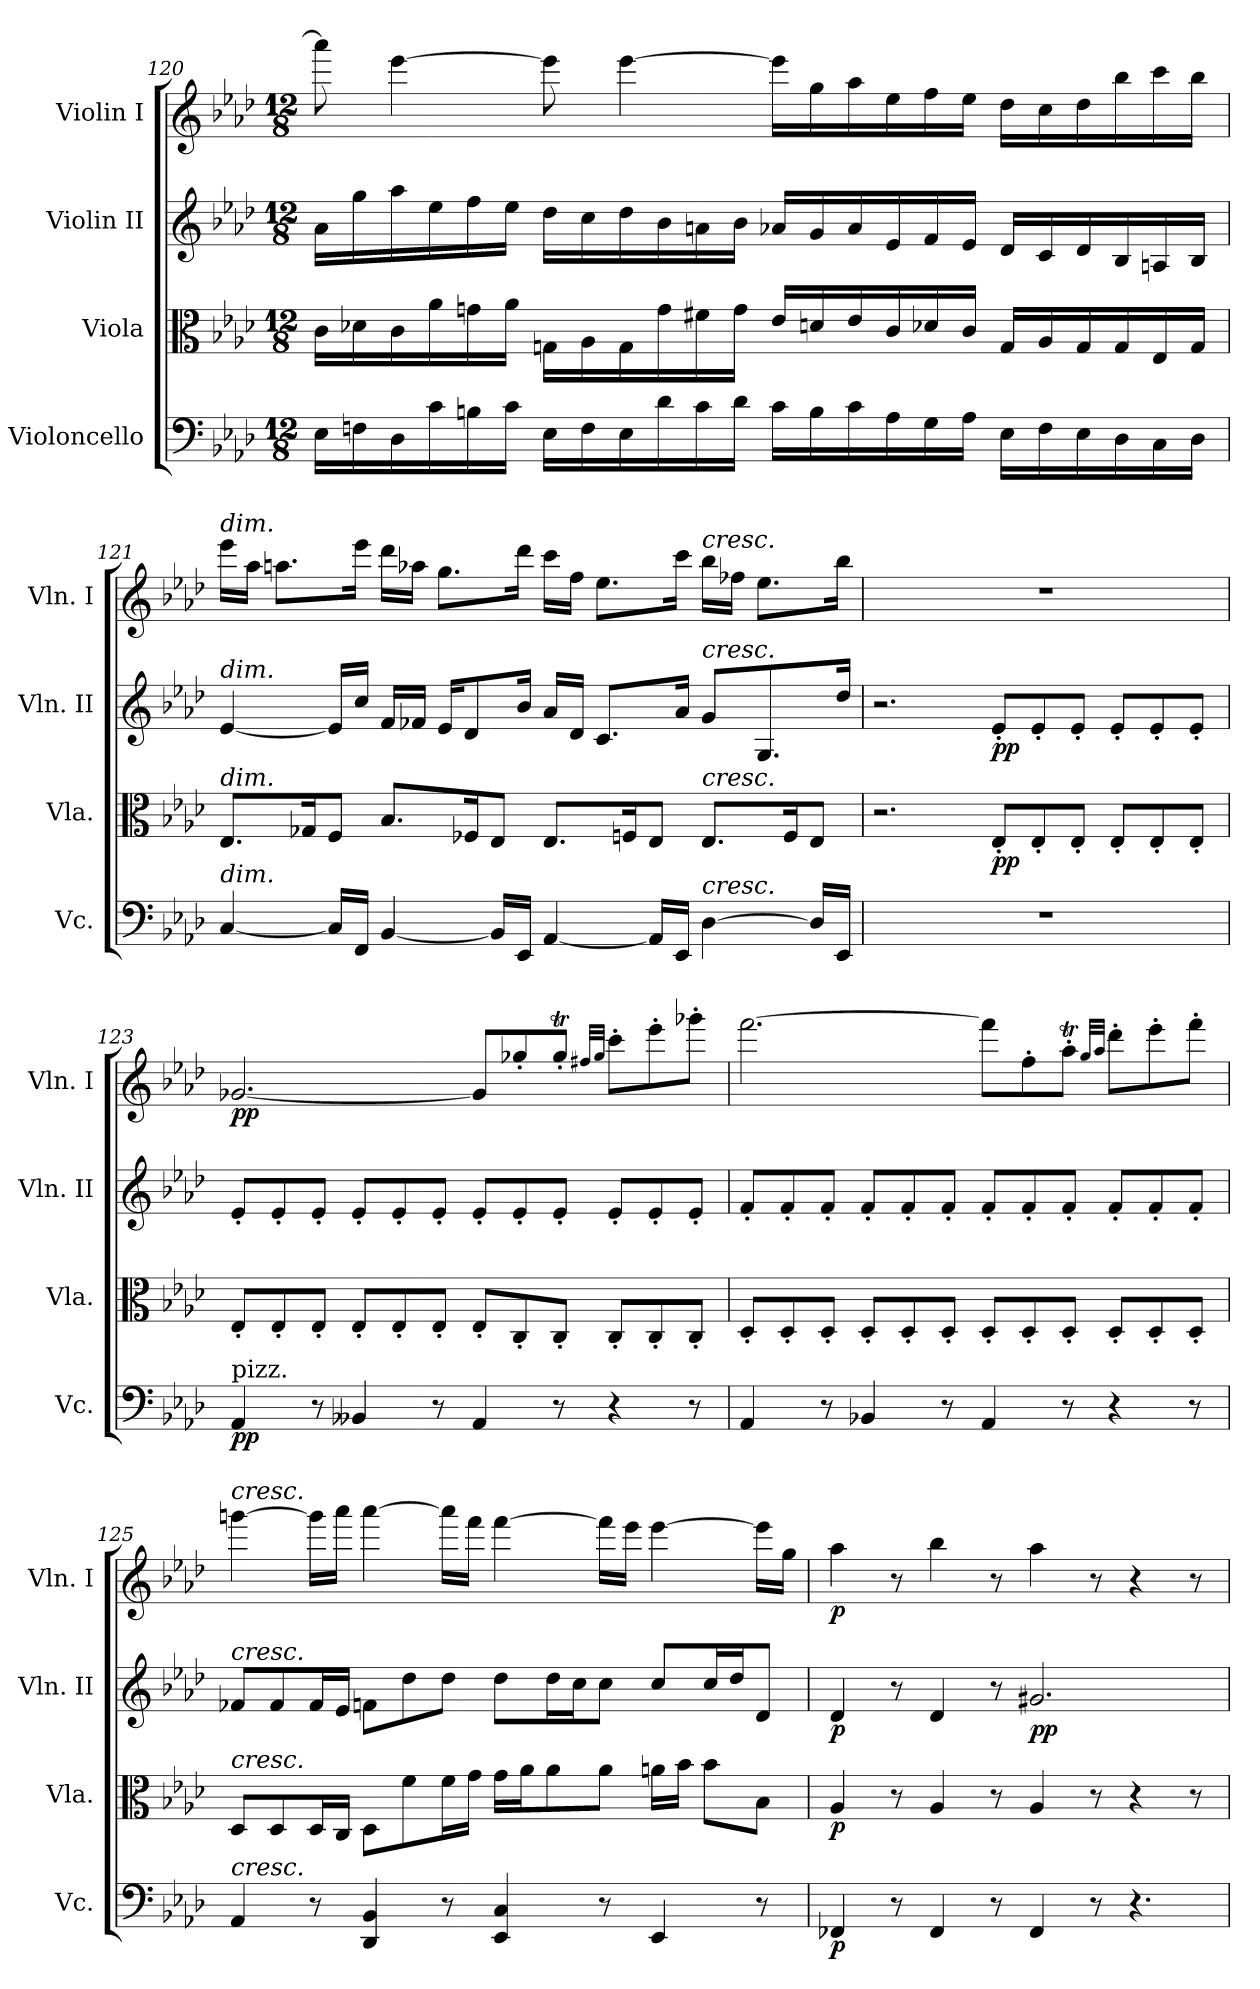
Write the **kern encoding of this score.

**kern	**dynam	**kern	**dynam	**kern	**dynam	**kern	**dynam
*part4	*part4	*part3	*part3	*part2	*part2	*part1	*part1
*staff4	*staff4	*staff3	*staff3	*staff2	*staff2	*staff1	*staff1
*I"Violoncello	*	*I"Viola	*	*I"Violin II	*	*I"Violin I	*
*I'Vc.	*	*I'Vla.	*	*I'Vln. II	*	*I'Vln. I	*
!!LO:LB:g=z
*clefF4	*	*clefC3	*	*clefG2	*	*clefG2	*
*k[b-e-a-d-]	*	*k[b-e-a-d-]	*	*k[b-e-a-d-]	*	*k[b-e-a-d-]	*
*A-:	*	*A-:	*	*A-:	*	*A-:	*
*M12/8	*	*M12/8	*	*M12/8	*	*M12/8	*
=120	=120	=120	=120	=120	=120	=120	=120
16E-\LL	.	16c\LL	.	16a-\LL	.	8aaa-\]	.
16Fn\	.	16d-X\	.	16gg\	.	.	.
16D-\	.	16c\	.	16aa-\	.	[4eee-\	.
16c\	.	16a-\	.	16ee-\	.	.	.
16Bn\	.	16gn\	.	16ff\	.	.	.
16c\JJ	.	16a-\JJ	.	16ee-\JJ	.	.	.
16E-\LL	.	16Gn\LL	.	16dd-\LL	.	8eee-\]	.
16F\	.	16A-\	.	16cc\	.	.	.
16E-\	.	16G\	.	16dd-\	.	[4eee-\	.
16d-\	.	16g\	.	16b-\	.	.	.
16c\	.	16f#X\	.	16an\	.	.	.
16d-\JJ	.	16g\JJ	.	16b-\JJ	.	.	.
16c\LL	.	16e-/LL	.	16a-X/LL	.	16eee-\LL]	.
16B\	.	16dn/	.	16g/	.	16gg\	.
16c\	.	16e-/	.	16a-/	.	16aa-\	.
16A-\	.	16c/	.	16e-/	.	16ee-\	.
16G\	.	16d-X/	.	16f/	.	16ff\	.
16A-\JJ	.	16c/JJ	.	16e-/JJ	.	16ee-\JJ	.
16E-\LL	.	16G/LL	.	16d-/LL	.	16dd-\LL	.
16F\	.	16A-/	.	16c/	.	16cc\	.
16E-\	.	16G/	.	16d-/	.	16dd-\	.
16D-\	.	16G/	.	16B-/	.	16bb-\	.
16C\	.	16E-/	.	16An/	.	16ccc\	.
16D-\JJ	.	16G/JJ	.	16B-/JJ	.	16bb-\JJ	.
!!LO:PB:g=z
=121	=121	=121	=121	=121	=121	=121	=121
!	!	!	!	!	!	!LO:TX:a:i:t=dim.	!
!	!	!	!	!LO:TX:a:i:t=dim.	!	!	!
!	!	!LO:TX:a:i:t=dim.	!	!	!	!	!
!LO:TX:a:i:t=dim.	!	!	!	!	!	!	!
[4C/	.	8.E-/L	.	[4e-/	.	16eee-\LL	.
.	.	.	.	.	.	16aa-\JJ	.
.	.	.	.	.	.	8.aan\L	.
.	.	16G-X/K	.	.	.	.	.
16C/LL]	.	8F/J	.	16e-/LL]	.	.	.
16FF/JJ	.	.	.	16cc/JJ	.	16eee-\Jk	.
[4BB-/	.	8.B-/L	.	16f/LL	.	16ddd-\LL	.
.	.	.	.	16f-X/JJ	.	16aa-X\JJ	.
.	.	.	.	16e-/KL	.	8.gg\L	.
.	.	16F-X/K	.	8d-/	.	.	.
16BB-/LL]	.	8E-/J	.	.	.	.	.
16EE-/JJ	.	.	.	16b-/Jk	.	16ddd-\Jk	.
[4AA-/	.	8.E-/L	.	16a-/LL	.	16ccc\LL	.
.	.	.	.	16d-/JJ	.	16ff\JJ	.
.	.	.	.	8.c/L	.	8.ee-\L	.
.	.	16Fn/K	.	.	.	.	.
16AA-/LL]	.	8E-/J	.	.	.	.	.
16EE-/JJ	.	.	.	16a-/Jk	.	16ccc\Jk	.
!	!	!	!	!	!	!LO:TX:a:i:t=cresc.	!
!	!	!	!	!LO:TX:a:i:t=cresc.	!	!	!
!	!	!LO:TX:a:i:t=cresc.	!	!	!	!	!
!LO:TX:a:i:t=cresc.	!	!	!	!	!	!	!
[4D-\	.	8.E-/L	.	8g/L	.	16bb-\LL	.
.	.	.	.	.	.	16ff-X\JJ	.
.	.	.	.	8.G/	.	8.ee-\L	.
.	.	16F/K	.	.	.	.	.
16D-/LL]	.	8E-/J	.	.	.	.	.
16EE-/JJ	.	.	.	16dd-/Jk	.	16bb-\Jk	.
=122	=122	=122	=122	=122	=122	=122	=122
1.r	.	2.r	.	2.r	.	1.r	.
!	!	!	!LO:DY:b	!	!LO:DY:b	!	!
.	.	8E-'/L	pp	8e-'/L	pp	.	.
.	.	8E-'/	.	8e-'/	.	.	.
.	.	8E-'/J	.	8e-'/J	.	.	.
.	.	8E-'/L	.	8e-'/L	.	.	.
.	.	8E-'/	.	8e-'/	.	.	.
.	.	8E-'/J	.	8e-'/J	.	.	.
!!LO:LB:g=z
=123	=123	=123	=123	=123	=123	=123	=123
!LO:TX:a:t=pizz.	!	!	!	!	!	!	!
!	!LO:DY:b	!	!	!	!	!	!LO:DY:b
4AA-/	pp	8E-'/L	.	8e-'/L	.	[2.g-X/	pp
.	.	8E-'/	.	8e-'/	.	.	.
8r	.	8E-'/J	.	8e-'/J	.	.	.
4BB--X/	.	8E-'/L	.	8e-'/L	.	.	.
.	.	8E-'/	.	8e-'/	.	.	.
8r	.	8E-'/J	.	8e-'/J	.	.	.
4AA-/	.	8E-'/L	.	8e-'/L	.	8g-/L]	.
.	.	8C'/	.	8e-'/	.	8gg-X'/	.
8r	.	8C'/J	.	8e-'/J	.	8gg-T'/J	.
.	.	.	.	.	.	32qff#X/LLL	.
.	.	.	.	.	.	32qgg-/JJJ	.
4r	.	8C'/L	.	8e-'/L	.	8ccc'\L	.
.	.	8C'/	.	8e-'/	.	8eee-'\	.
8r	.	8C'/J	.	8e-'/J	.	8ggg-X'\J	.
=124	=124	=124	=124	=124	=124	=124	=124
4AA-/	.	8D-'/L	.	8f'/L	.	[2.fff\	.
.	.	8D-'/	.	8f'/	.	.	.
8r	.	8D-'/J	.	8f'/J	.	.	.
4BB-X/	.	8D-'/L	.	8f'/L	.	.	.
.	.	8D-'/	.	8f'/	.	.	.
8r	.	8D-'/J	.	8f'/J	.	.	.
4AA-/	.	8D-'/L	.	8f'/L	.	8fff\L]	.
.	.	8D-'/	.	8f'/	.	8ff'\	.
8r	.	8D-'/J	.	8f'/J	.	8aa-T'\J	.
.	.	.	.	.	.	32qgg/LLL	.
.	.	.	.	.	.	32qaa-/JJJ	.
4r	.	8D-'/L	.	8f'/L	.	8ddd-'\L	.
.	.	8D-'/	.	8f'/	.	8eee-'\	.
8r	.	8D-'/J	.	8f'/J	.	8fff'\J	.
!!LO:LB:g=z
=125	=125	=125	=125	=125	=125	=125	=125
!	!	!	!	!	!	!LO:TX:a:i:t=cresc.	!
!	!	!	!	!LO:TX:a:i:t=cresc.	!	!	!
!	!	!LO:TX:a:i:t=cresc.	!	!	!	!	!
!LO:TX:a:i:t=cresc.	!	!	!	!	!	!	!
4AA-/	.	8D-/L	.	8f-X/L	.	[4gggn\	.
.	.	8D-/	.	8f-/	.	.	.
8r	.	16D-/L	.	16f-/L	.	16ggg\LL]	.
.	.	16C/JJ	.	16e-/JJ	.	16aaa-\JJ	.
4DD-/ 4BB-/	.	8D-\L	.	8fn\L	.	[4aaa-\	.
.	.	8f\	.	8dd-\	.	.	.
8r	.	16f\L	.	8dd-\J	.	16aaa-\LL]	.
.	.	16g\JJ	.	.	.	16fff\JJ	.
4EE-/ 4C/	.	16g\LL	.	8dd-\L	.	[4fff\	.
.	.	16a-\J	.	.	.	.	.
.	.	8a-\	.	16dd-\L	.	.	.
.	.	.	.	16cc\J	.	.	.
8r	.	8a-\J	.	8cc\J	.	16fff\LL]	.
.	.	.	.	.	.	16eee-\JJ	.
4EE-/	.	16an\LL	.	8cc/L	.	[4eee-\	.
.	.	16b-\JJ	.	.	.	.	.
.	.	8b-\L	.	16cc/L	.	.	.
.	.	.	.	16dd-/J	.	.	.
8r	.	8B-\J	.	8d-/J	.	16eee-\LL]	.
.	.	.	.	.	.	16gg\JJ	.
=126	=126	=126	=126	=126	=126	=126	=126
!	!LO:DY:b	!	!LO:DY:b	!	!LO:DY:b	!	!LO:DY:b
4FF-X/	p	4A-/	p	4d-/	p	4aa-\	p
8r	.	8r	.	8r	.	8r	.
4FF-/	.	4A-/	.	4d-/	.	4bb-\	.
8r	.	8r	.	8r	.	8r	.
!	!	!	!	!	!LO:DY:b	!	!
4FF-/	.	4A-/	.	2.g#X/	pp	4aa-\	.
8r	.	8r	.	.	.	8r	.
4.r	.	4r	.	.	.	4r	.
.	.	8r	.	.	.	8r	.
=	=	=	=	=	=	=	=
*-	*-	*-	*-	*-	*-	*-	*-
